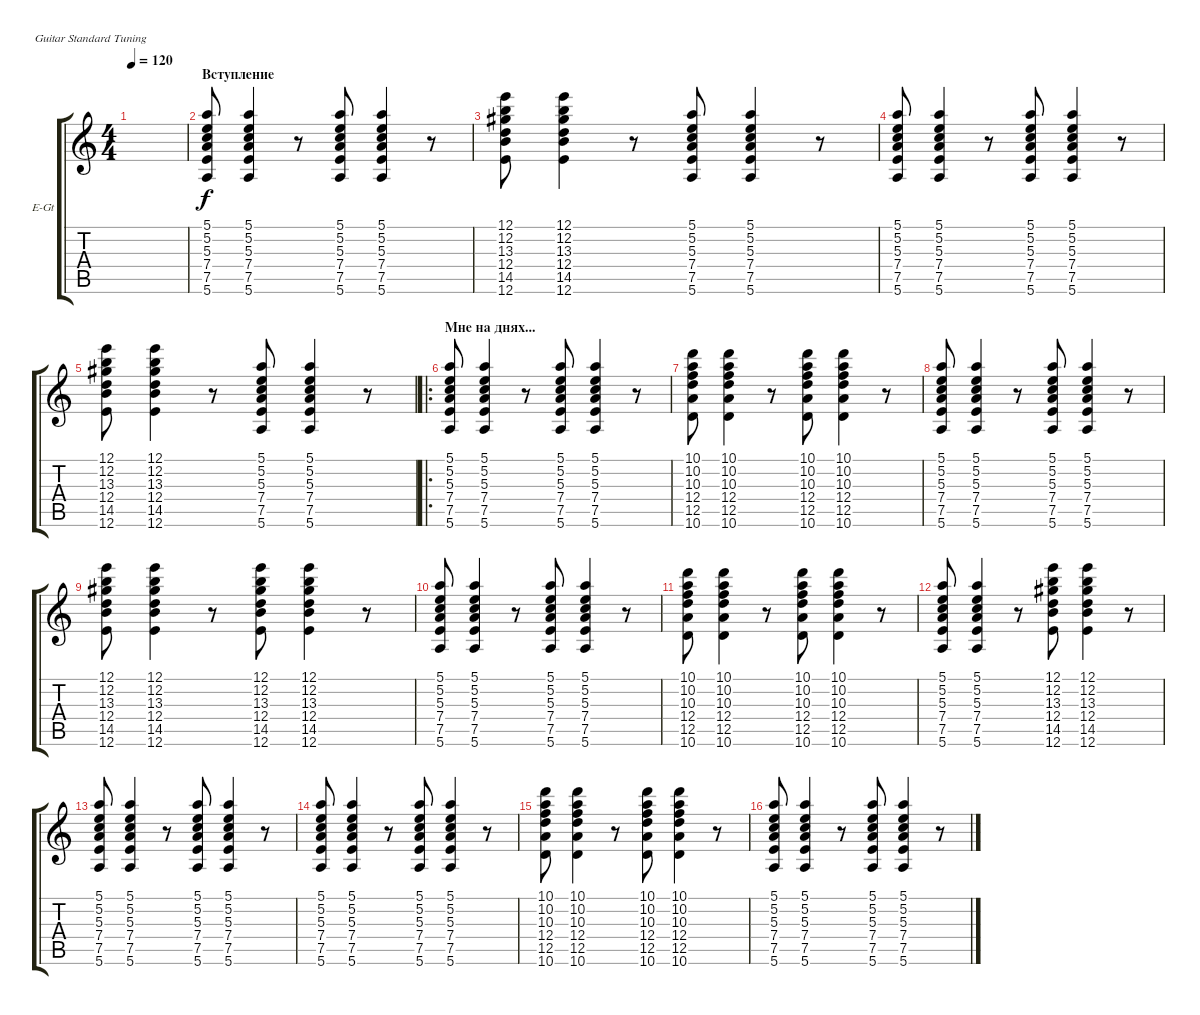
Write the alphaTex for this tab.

\defaultSystemsLayout 4
\bracketExtendMode groupsimilarinstruments
\firstSystemTrackNameOrientation horizontal
\otherSystemsTrackNameOrientation horizontal
\track ("Electric Guitar" "E-Gt") {instrument overdrivenguitar}
\staff {score tabs}
\tuning (E4 B3 G3 D3 A2 E2)
\ts (4 4)
\tempo 120
\clef g2
\ks c
|
\section ("" "Вступление")
(5.6 7.5 7.4 5.2 5.1 5.3).8 (5.6 7.5 7.4 5.2 5.1 5.3).4 r.8 (5.6 7.5 7.4 5.3 5.2 5.1).8 (5.6 7.5 7.4 5.3 5.2 5.1).4 r.8 |
(14.5 12.6 12.4 13.3 12.2 12.1).8 (14.5 12.6 12.4 13.3 12.2 12.1).4 r.8 (5.6 7.5 7.4 5.2 5.1 5.3).8 (5.6 7.5 7.4 5.2 5.1 5.3).4 r.8 |
(5.6 7.5 7.4 5.2 5.1 5.3).8 (5.6 7.5 7.4 5.2 5.1 5.3).4 r.8 (5.6 7.5 7.4 5.3 5.2 5.1).8 (5.6 7.5 7.4 5.3 5.2 5.1).4 r.8 |
(14.5 12.6 12.4 13.3 12.2 12.1).8 (14.5 12.6 12.4 13.3 12.2 12.1).4 r.8 (5.6 7.5 7.4 5.2 5.1 5.3).8 (5.6 7.5 7.4 5.2 5.1 5.3).4 r.8 |
\ro
\section ("" "Мне на днях...")
(5.6 7.5 7.4 5.2 5.1 5.3).8 (5.6 7.5 7.4 5.2 5.1 5.3).4 r.8 (5.6 7.5 7.4 5.3 5.2 5.1).8 (5.6 7.5 7.4 5.3 5.2 5.1).4 r.8 |
(12.5 10.6 12.4 10.3 10.2 10.1).8 (12.5 10.6 12.4 10.3 10.2 10.1).4 r.8 (12.5 10.6 12.4 10.3 10.2 10.1).8 (12.5 10.6 12.4 10.3 10.2 10.1).4 r.8 |
(5.6 7.5 7.4 5.2 5.1 5.3).8 (5.6 7.5 7.4 5.2 5.1 5.3).4 r.8 (5.6 7.5 7.4 5.3 5.2 5.1).8 (5.6 7.5 7.4 5.3 5.2 5.1).4 r.8 |
(12.6 14.5 12.4 13.3 12.2 12.1).8 (12.6 14.5 12.4 13.3 12.2 12.1).4 r.8 (12.6 14.5 12.4 13.3 12.2 12.1).8 (12.6 14.5 12.4 13.3 12.2 12.1).4 r.8 |
(5.6 7.5 7.4 5.2 5.1 5.3).8 (5.6 7.5 7.4 5.2 5.1 5.3).4 r.8 (5.6 7.5 7.4 5.3 5.2 5.1).8 (5.6 7.5 7.4 5.3 5.2 5.1).4 r.8 |
(12.5 10.6 12.4 10.3 10.2 10.1).8 (12.5 10.6 12.4 10.3 10.2 10.1).4 r.8 (12.5 10.6 12.4 10.3 10.2 10.1).8 (12.5 10.6 12.4 10.3 10.2 10.1).4 r.8 |
(5.6 7.5 7.4 5.2 5.1 5.3).8 (5.6 7.5 7.4 5.2 5.1 5.3).4 r.8 (12.6 14.5 12.4 13.3 12.2 12.1).8 (12.6 14.5 12.4 13.3 12.2 12.1).4 r.8 |
(5.6 7.5 7.4 5.2 5.1 5.3).8 (5.6 7.5 7.4 5.2 5.1 5.3).4 r.8 (5.6 7.5 7.4 5.3 5.2 5.1).8 (5.6 7.5 7.4 5.3 5.2 5.1).4 r.8 |
(5.6 7.5 7.4 5.2 5.1 5.3).8 (5.6 7.5 7.4 5.2 5.1 5.3).4 r.8 (5.6 7.5 7.4 5.3 5.2 5.1).8 (5.6 7.5 7.4 5.3 5.2 5.1).4 r.8 |
(12.5 10.6 12.4 10.3 10.2 10.1).8 (12.5 10.6 12.4 10.3 10.2 10.1).4 r.8 (12.5 10.6 12.4 10.3 10.2 10.1).8 (12.5 10.6 12.4 10.3 10.2 10.1).4 r.8 |
(5.6 7.5 7.4 5.2 5.1 5.3).8 (5.6 7.5 7.4 5.2 5.1 5.3).4 r.8 (5.6 7.5 7.4 5.3 5.2 5.1).8 (5.6 7.5 7.4 5.3 5.2 5.1).4 r.8
